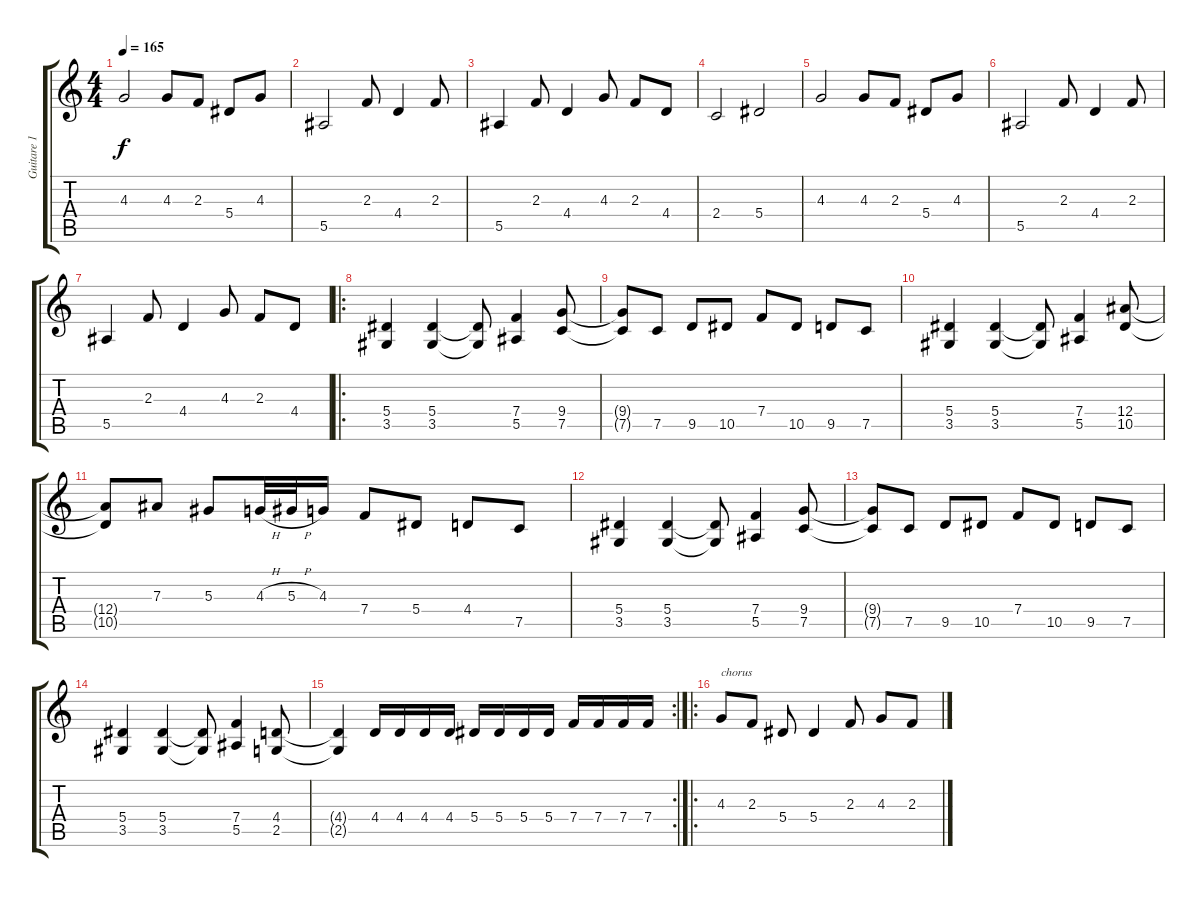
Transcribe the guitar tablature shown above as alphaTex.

\track ("Guitare 1" "Guitare 1") {instrument distortionguitar}
\staff {score tabs}
\tuning (C4 G3 Eb3 Bb2 F2 C2) {hide}
\ts (4 4)
\tempo 165
\clef g2
\ks c
4.3.2{dy f} 4.3.8 2.3.8 5.4.8 4.3.8 |
5.5.2 2.3.8 4.4.4 2.3.8 |
5.5.4 2.3.8 4.4.4 4.3.8 2.3.8 4.4.8 |
2.4.2 5.4.2 |
4.3.2 4.3.8 2.3.8 5.4.8 4.3.8 |
5.5.2 2.3.8 4.4.4 2.3.8 |
5.5.4 2.3.8 4.4.4 4.3.8 2.3.8 4.4.8 |
\ro
(5.4 3.5).4 (5.4 3.5).4 (5.4{t} 3.5{t}).8 (7.4 5.5).4 (9.4 7.5).8 |
(9.4{t} 7.5{t}).8 7.5.8 9.5.8 10.5.8 7.4.8 10.5.8 9.5.8 7.5.8 |
(5.4 3.5).4 (5.4 3.5).4 (5.4{t} 3.5{t}).8 (7.4 5.5).4 (12.4 10.5).8 |
(12.4{t} 10.5{t}).8 7.3.8 5.3.8 4.3{h}.32 5.3{h}.32 4.3.16 7.4.8 5.4.8 4.4.8 7.5.8 |
(5.4 3.5).4 (5.4 3.5).4 (5.4{t} 3.5{t}).8 (7.4 5.5).4 (9.4 7.5).8 |
(9.4{t} 7.5{t}).8 7.5.8 9.5.8 10.5.8 7.4.8 10.5.8 9.5.8 7.5.8 |
(5.4 3.5).4 (5.4 3.5).4 (5.4{t} 3.5{t}).8 (7.4 5.5).4 (4.4 2.5).8 |
\rc 2
(4.4{t} 2.5{t}).4 4.4.16 4.4.16 4.4.16 4.4.16 5.4.16 5.4.16 5.4.16 5.4.16 7.4.16 7.4.16 7.4.16 7.4.16 |
\ro
4.3.8{txt "chorus"} 2.3.8 5.4.8 5.4.4 2.3.8 4.3.8 2.3.8
